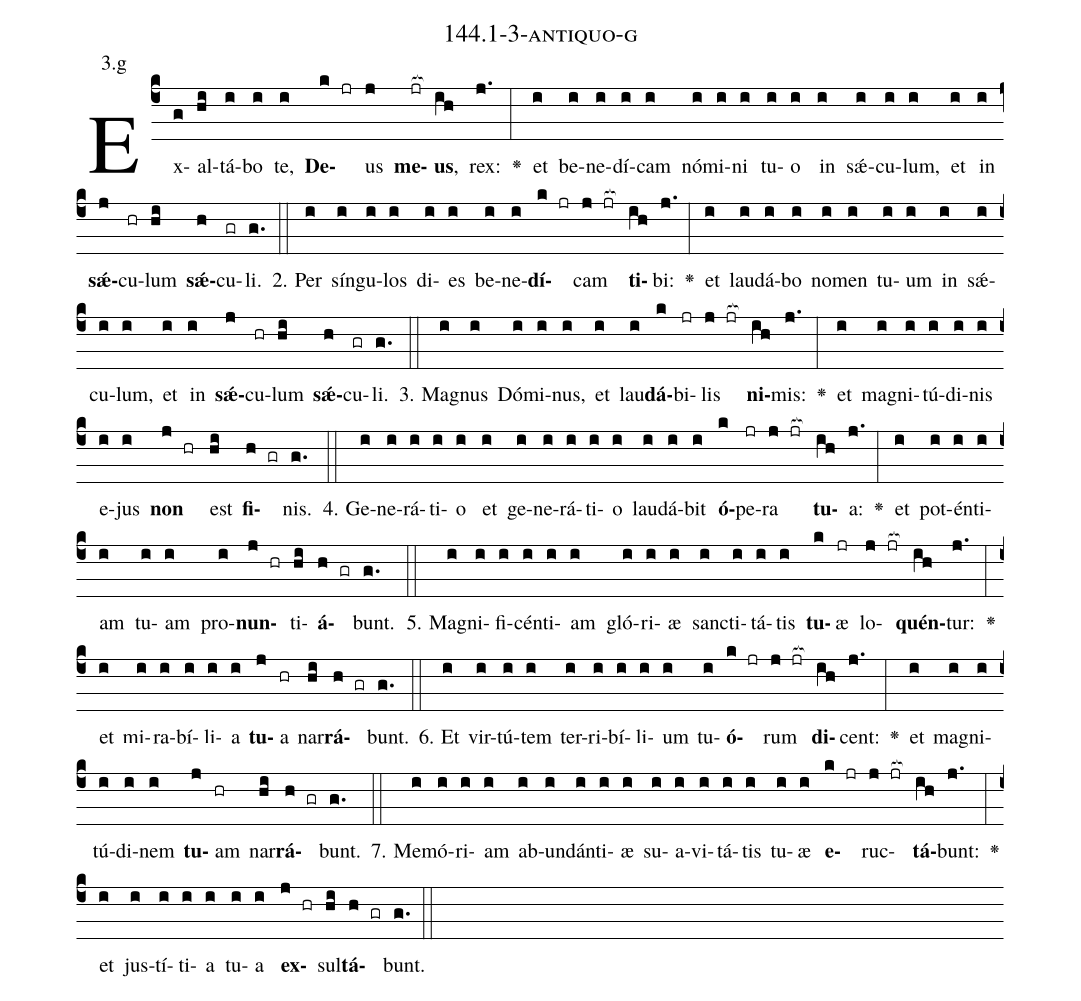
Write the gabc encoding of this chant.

name: 144.1-3-antiquo-g;
annotation: 3.g;
%%
(c4)Ex(g)al(hi)tá(i)bo(i) te,(i) <b>De</b>(k jr)us(j) <b>me</b>(jr[ocb:1{])<b>us</b>,(ih[ocb:0}]) rex:(j.) <v>\greheightstar</v>(:) et(i) be(i)ne(i)dí(i)cam(i) nó(i)mi(i)ni(i) tu(i)o(i) in(i) sǽ(i)cu(i)lum,(i) et(i) in(i) <b>sǽ</b>(j)cu(hr)lum(hi) <b>sǽ</b>(h)cu(gr)li.(g.) (::)
2. Per(i) sín(i)gu(i)los(i) di(i)es(i) be(i)ne(i)<b>dí</b>(k jr)cam(j jr[ocb:1{]) <b>ti</b>(ih[ocb:0}])bi:(j.) <v>\greheightstar</v>(:) et(i) lau(i)dá(i)bo(i) no(i)men(i) tu(i)um(i) in(i) sǽ(i)cu(i)lum,(i) et(i) in(i) <b>sǽ</b>(j)cu(hr)lum(hi) <b>sǽ</b>(h)cu(gr)li.(g.) (::)
3. Ma(i)gnus(i) Dó(i)mi(i)nus,(i) et(i) lau(i)<b>dá</b>(k)bi(jr)lis(j jr[ocb:1{]) <b>ni</b>(ih[ocb:0}])mis:(j.) <v>\greheightstar</v>(:) et(i) ma(i)gni(i)tú(i)di(i)nis(i) e(i)jus(i) <b>non</b>(j hr) est(hi) <b>fi</b>(h gr)nis.(g.) (::)
4. Ge(i)ne(i)rá(i)ti(i)o(i) et(i) ge(i)ne(i)rá(i)ti(i)o(i) lau(i)dá(i)bit(i) <b>ó</b>(k)pe(jr)ra(j jr[ocb:1{]) <b>tu</b>(ih[ocb:0}])a:(j.) <v>\greheightstar</v>(:) et(i) pot(i)én(i)ti(i)am(i) tu(i)am(i) pro(i)<b>nun</b>(j hr)ti(hi)<b>á</b>(h gr)bunt.(g.) (::)
5. Ma(i)gni(i)fi(i)cén(i)ti(i)am(i) gló(i)ri(i)æ(i) sanc(i)ti(i)tá(i)tis(i) <b>tu</b>(k)æ(jr) lo(j jr[ocb:1{])<b>quén</b>(ih[ocb:0}])tur:(j.) <v>\greheightstar</v>(:) et(i) mi(i)ra(i)bí(i)li(i)a(i) <b>tu</b>(j)a(hr) nar(hi)<b>rá</b>(h gr)bunt.(g.) (::)
6. Et(i) vir(i)tú(i)tem(i) ter(i)ri(i)bí(i)li(i)um(i) tu(i)<b>ó</b>(k jr)rum(j jr[ocb:1{]) <b>di</b>(ih[ocb:0}])cent:(j.) <v>\greheightstar</v>(:) et(i) ma(i)gni(i)tú(i)di(i)nem(i) <b>tu</b>(j)am(hr) nar(hi)<b>rá</b>(h gr)bunt.(g.) (::)
7. Me(i)mó(i)ri(i)am(i) ab(i)un(i)dán(i)ti(i)æ(i) su(i)a(i)vi(i)tá(i)tis(i) tu(i)æ(i) <b>e</b>(k jr)ruc(j jr[ocb:1{])<b>tá</b>(ih[ocb:0}])bunt:(j.) <v>\greheightstar</v>(:) et(i) jus(i)tí(i)ti(i)a(i) tu(i)a(i) <b>ex</b>(j hr)sul(hi)<b>tá</b>(h gr)bunt.(g.) (::)
